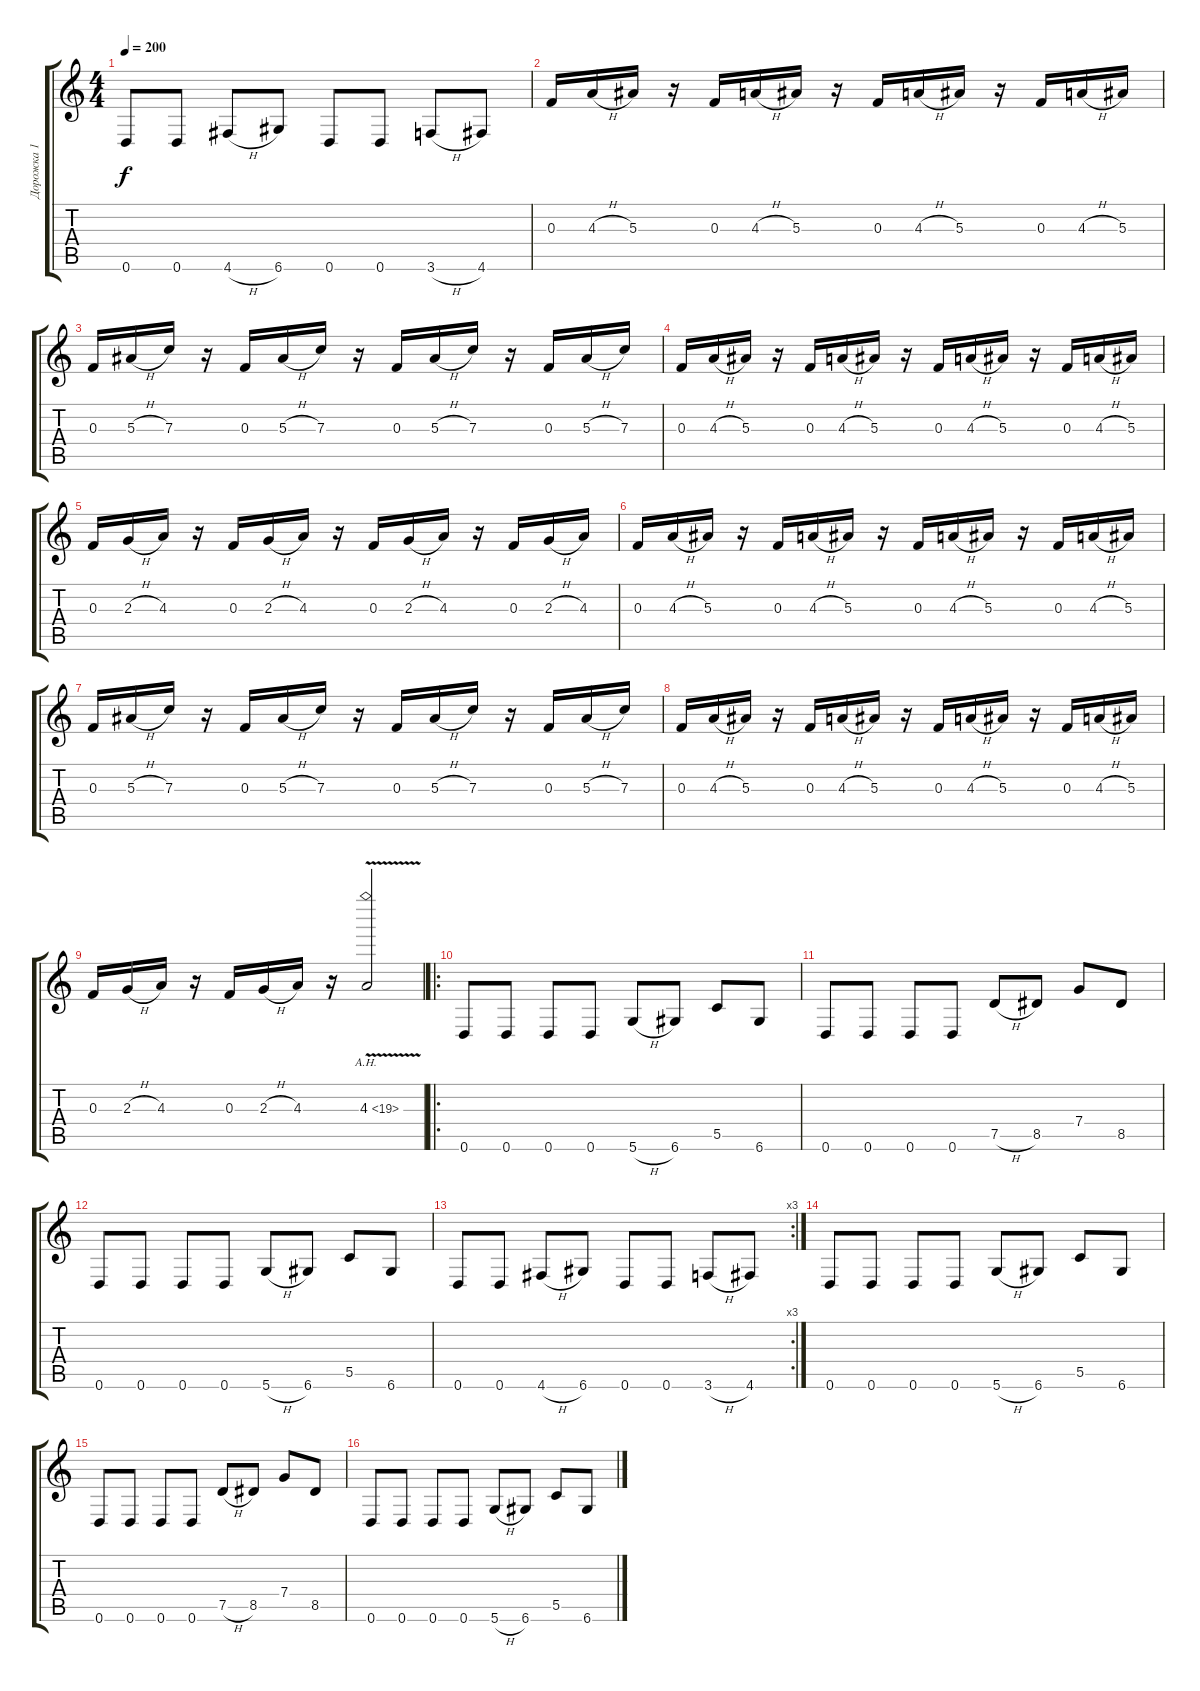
\track ("Дорожка 1" "Дорожка 1") {instrument distortionguitar}
\staff {score tabs}
\tuning (D4 A3 F3 C3 G2 D2) {hide}
\ts (4 4)
\tempo 200
\clef g2
\ks c
0.6.8{dy f} 0.6.8 4.6{h}.8 6.6.8 0.6.8 0.6.8 3.6{h}.8 4.6.8 |
0.3.16 4.3{h}.16 5.3.16 r.16 0.3.16 4.3{h}.16 5.3.16 r.16 0.3.16 4.3{h}.16 5.3.16 r.16 0.3.16 4.3{h}.16 5.3.16 |
0.3.16 5.3{h}.16 7.3.16 r.16 0.3.16 5.3{h}.16 7.3.16 r.16 0.3.16 5.3{h}.16 7.3.16 r.16 0.3.16 5.3{h}.16 7.3.16 |
0.3.16 4.3{h}.16 5.3.16 r.16 0.3.16 4.3{h}.16 5.3.16 r.16 0.3.16 4.3{h}.16 5.3.16 r.16 0.3.16 4.3{h}.16 5.3.16 |
0.3.16 2.3{h}.16 4.3.16 r.16 0.3.16 2.3{h}.16 4.3.16 r.16 0.3.16 2.3{h}.16 4.3.16 r.16 0.3.16 2.3{h}.16 4.3.16 |
0.3.16 4.3{h}.16 5.3.16 r.16 0.3.16 4.3{h}.16 5.3.16 r.16 0.3.16 4.3{h}.16 5.3.16 r.16 0.3.16 4.3{h}.16 5.3.16 |
0.3.16 5.3{h}.16 7.3.16 r.16 0.3.16 5.3{h}.16 7.3.16 r.16 0.3.16 5.3{h}.16 7.3.16 r.16 0.3.16 5.3{h}.16 7.3.16 |
0.3.16 4.3{h}.16 5.3.16 r.16 0.3.16 4.3{h}.16 5.3.16 r.16 0.3.16 4.3{h}.16 5.3.16 r.16 0.3.16 4.3{h}.16 5.3.16 |
0.3.16 2.3{h}.16 4.3.16 r.16 0.3.16 2.3{h}.16 4.3.16 r.16 4.3{ah 15 v}.2 |
\ro
0.6.8 0.6.8 0.6.8 0.6.8 5.6{h}.8 6.6.8 5.5.8 6.6.8 |
0.6.8 0.6.8 0.6.8 0.6.8 7.5{h}.8 8.5.8 7.4.8 8.5.8 |
0.6.8 0.6.8 0.6.8 0.6.8 5.6{h}.8 6.6.8 5.5.8 6.6.8 |
\rc 3
0.6.8 0.6.8 4.6{h}.8 6.6.8 0.6.8 0.6.8 3.6{h}.8 4.6.8 |
0.6.8 0.6.8 0.6.8 0.6.8 5.6{h}.8 6.6.8 5.5.8 6.6.8 |
0.6.8 0.6.8 0.6.8 0.6.8 7.5{h}.8 8.5.8 7.4.8 8.5.8 |
0.6.8 0.6.8 0.6.8 0.6.8 5.6{h}.8 6.6.8 5.5.8 6.6.8
